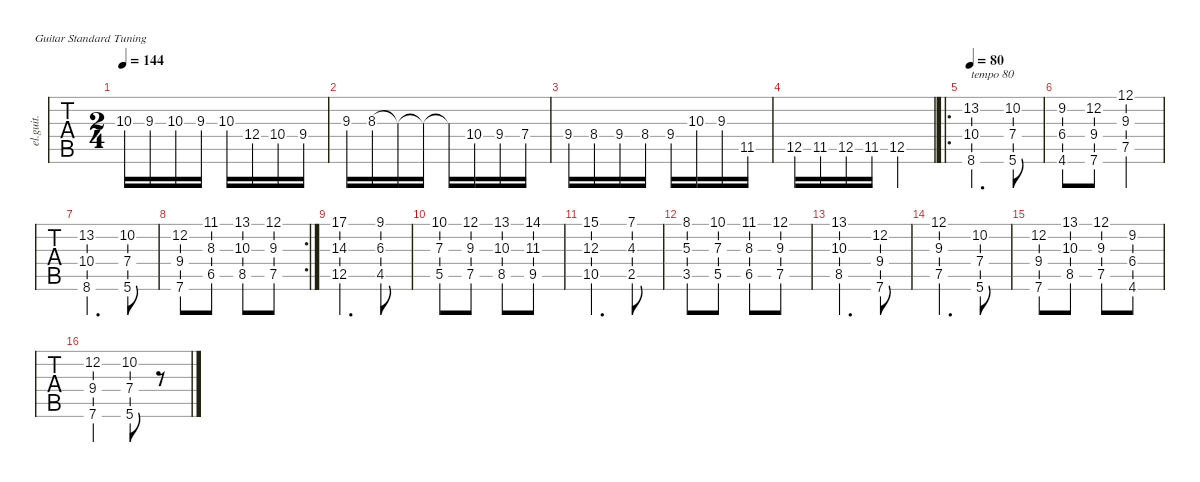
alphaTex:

\defaultSystemsLayout 4
\hideDynamics
\bracketExtendMode nobrackets
\otherSystemsTrackNameOrientation horizontal
\track ("Guitar" "el.guit.") {instrument electricguitarclean}
\staff {tabs}
\tuning (E4 B3 G3 D3 A2 E2)
\ts (2 4)
\tempo 144
\clef g2
\ks c
10.3.16{dy f beam Down} 9.3.16{beam Down} 10.3.16{beam Down} 9.3.16{beam Down} 10.3.16{beam Down} 12.4.16{beam Down} 10.4.16{beam Down} 9.4.16{beam Down} |
9.3.16{beam Down} 8.3{acc #}.16{beam Down} 8.3{t acc #}.16{beam Down} 8.3{t acc #}.16{beam Down} 8.3{t acc #}.16{beam Down} 10.4.16{beam Down} 9.4.16{beam Down} 7.4.16{beam Down} |
9.4.16{beam Up} 8.4{acc #}.16{beam Up} 9.4.16{beam Up} 8.4{acc #}.16{beam Up} 9.4.16{beam Down} 10.3.16{beam Down} 9.3.16{beam Down} 11.5{acc #}.16{beam Down} |
12.5.16{beam Up} 11.5{acc #}.16{beam Up} 12.5.16{beam Up} 11.5{acc #}.16{beam Up} 12.5.4{beam Up} |
\ro
\tempo 80
(13.2 10.4 8.6).4{d txt "tempo 80" beam Down} (10.2 7.4 5.6).8{beam Up} |
(9.2{acc #} 6.4{acc #} 4.6{acc #}).8{beam Up} (12.2 9.4 7.6).8{beam Up} (12.1 9.3 7.5).4{beam Down} |
(13.2 10.4 8.6).4{d beam Down} (10.2 7.4 5.6).8{beam Up} |
\rc 2
(12.2 9.4 7.6).8{beam Down} (11.1{acc #} 8.3{acc #} 6.5{acc #}).8{beam Down} (13.1 10.3 8.5).8{beam Down} (12.1 9.3 7.5).8{beam Down} |
(17.1 14.3 12.5).4{d beam Down} (9.1{acc #} 6.3{acc #} 4.5{acc #}).8{beam Down} |
(10.1 7.3 5.5).8{beam Down} (12.1 9.3 7.5).8{beam Down} (13.1 10.3 8.5).8{beam Down} (14.1{acc #} 11.3{acc #} 9.5{acc #}).8{beam Down} |
(15.1 12.3 10.5).4{d beam Down} (7.1 4.3 2.5).8{beam Down} |
(8.1 5.3 3.5).8{beam Down} (10.1 7.3 5.5).8{beam Down} (11.1{acc #} 8.3{acc #} 6.5{acc #}).8{beam Down} (12.1 9.3 7.5).8{beam Down} |
(13.1 10.3 8.5).4{d beam Down} (12.2 9.4 7.6).8{beam Down} |
(12.1 9.3 7.5).4{d beam Down} (10.2 7.4 5.6).8{beam Up} |
(12.2 9.4 7.6).8{beam Down} (13.1 10.3 8.5).8{beam Down} (12.1 9.3 7.5).8{beam Down} (9.2{acc #} 6.4{acc #} 4.6{acc #}).8{beam Down} |
(12.2 9.4 7.6).4{beam Down} (10.2 7.4 5.6).8{beam Up} r.8{beam Up}
